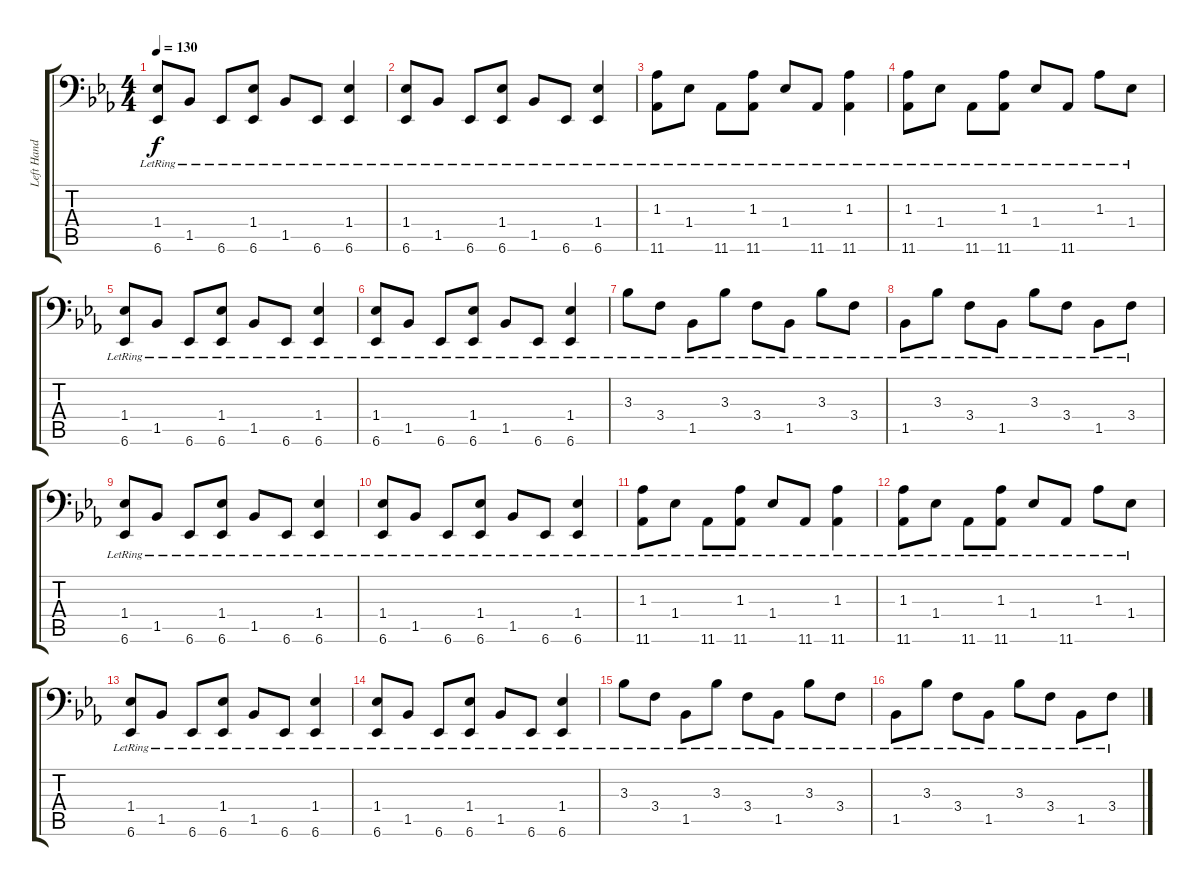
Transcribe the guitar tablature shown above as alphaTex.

\track ("Left Hand" "Left Hand") {instrument brightacousticpiano}
\staff {score tabs}
\tuning (E4 B3 G3 D3 A2 A1) {hide}
\ts (4 4)
\section ("" "")
\tempo 130
\clef f4
\ks cminor
(1.4{lr} 6.6{lr}).8{dy f} 1.5{lr}.8 6.6{lr}.8 (1.4{lr} 6.6{lr}).8 1.5{lr}.8 6.6{lr}.8 (1.4{lr} 6.6{lr}).4 |
(1.4{lr} 6.6{lr}).8 1.5{lr}.8 6.6{lr}.8 (1.4{lr} 6.6{lr}).8 1.5{lr}.8 6.6{lr}.8 (1.4{lr} 6.6{lr}).4 |
(1.3{lr} 11.6{lr}).8 1.4{lr}.8 11.6{lr}.8 (1.3{lr} 11.6{lr}).8 1.4{lr}.8 11.6{lr}.8 (1.3{lr} 11.6{lr}).4 |
(1.3{lr} 11.6{lr}).8 1.4{lr}.8 11.6{lr}.8 (1.3{lr} 11.6{lr}).8 1.4{lr}.8 11.6{lr}.8 1.3{lr}.8 1.4{lr}.8 |
(1.4{lr} 6.6{lr}).8 1.5{lr}.8 6.6{lr}.8 (1.4{lr} 6.6{lr}).8 1.5{lr}.8 6.6{lr}.8 (1.4{lr} 6.6{lr}).4 |
(1.4{lr} 6.6{lr}).8 1.5{lr}.8 6.6{lr}.8 (1.4{lr} 6.6{lr}).8 1.5{lr}.8 6.6{lr}.8 (1.4{lr} 6.6{lr}).4 |
3.3{lr}.8 3.4{lr}.8 1.5{lr}.8 3.3{lr}.8 3.4{lr}.8 1.5{lr}.8 3.3{lr}.8 3.4{lr}.8 |
1.5{lr}.8 3.3{lr}.8 3.4{lr}.8 1.5{lr}.8 3.3{lr}.8 3.4{lr}.8 1.5{lr}.8 3.4{lr}.8 |
(1.4{lr} 6.6{lr}).8 1.5{lr}.8 6.6{lr}.8 (1.4{lr} 6.6{lr}).8 1.5{lr}.8 6.6{lr}.8 (1.4{lr} 6.6{lr}).4 |
(1.4{lr} 6.6{lr}).8 1.5{lr}.8 6.6{lr}.8 (1.4{lr} 6.6{lr}).8 1.5{lr}.8 6.6{lr}.8 (1.4{lr} 6.6{lr}).4 |
(1.3{lr} 11.6{lr}).8 1.4{lr}.8 11.6{lr}.8 (1.3{lr} 11.6{lr}).8 1.4{lr}.8 11.6{lr}.8 (1.3{lr} 11.6{lr}).4 |
(1.3{lr} 11.6{lr}).8 1.4{lr}.8 11.6{lr}.8 (1.3{lr} 11.6{lr}).8 1.4{lr}.8 11.6{lr}.8 1.3{lr}.8 1.4{lr}.8 |
(1.4{lr} 6.6{lr}).8 1.5{lr}.8 6.6{lr}.8 (1.4{lr} 6.6{lr}).8 1.5{lr}.8 6.6{lr}.8 (1.4{lr} 6.6{lr}).4 |
(1.4{lr} 6.6{lr}).8 1.5{lr}.8 6.6{lr}.8 (1.4{lr} 6.6{lr}).8 1.5{lr}.8 6.6{lr}.8 (1.4{lr} 6.6{lr}).4 |
3.3{lr}.8 3.4{lr}.8 1.5{lr}.8 3.3{lr}.8 3.4{lr}.8 1.5{lr}.8 3.3{lr}.8 3.4{lr}.8 |
1.5{lr}.8 3.3{lr}.8 3.4{lr}.8 1.5{lr}.8 3.3{lr}.8 3.4{lr}.8 1.5{lr}.8 3.4{lr}.8
